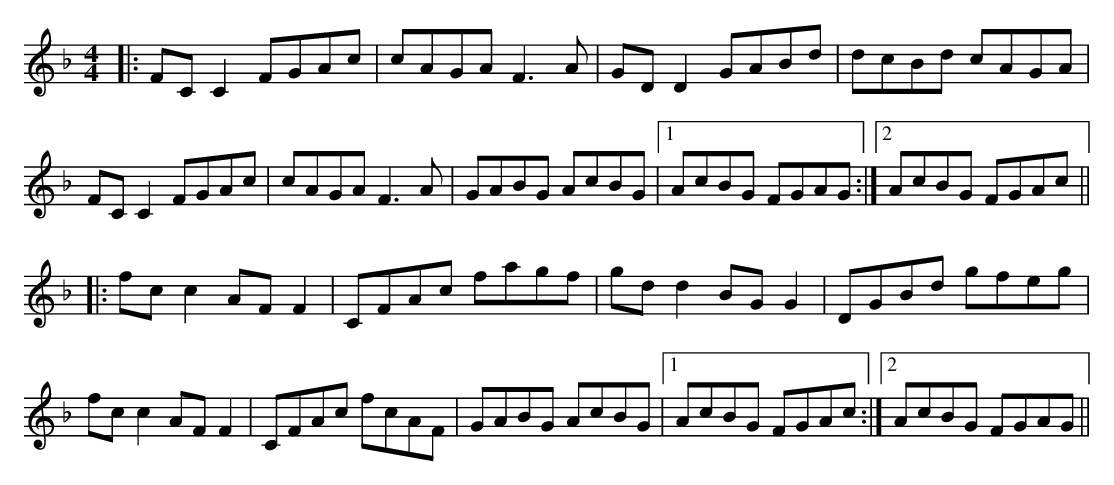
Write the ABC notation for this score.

X:1
M:4/4
K:F
|:FC C2 FGAc|cAGA F3 A|GD D2 GABd|dcBd cAGA|
FC C2 FGAc|cAGA F3 A|GABG AcBG|1 AcBG FGAG:|2 AcBG FGAc||
|:fc c2 AF F2|CFAc fagf|gd d2 BG G2|DGBd gfeg|
fc c2 AF F2|CFAc fcAF|GABG AcBG|1 AcBG FGAc:|2 AcBG FGAG||
